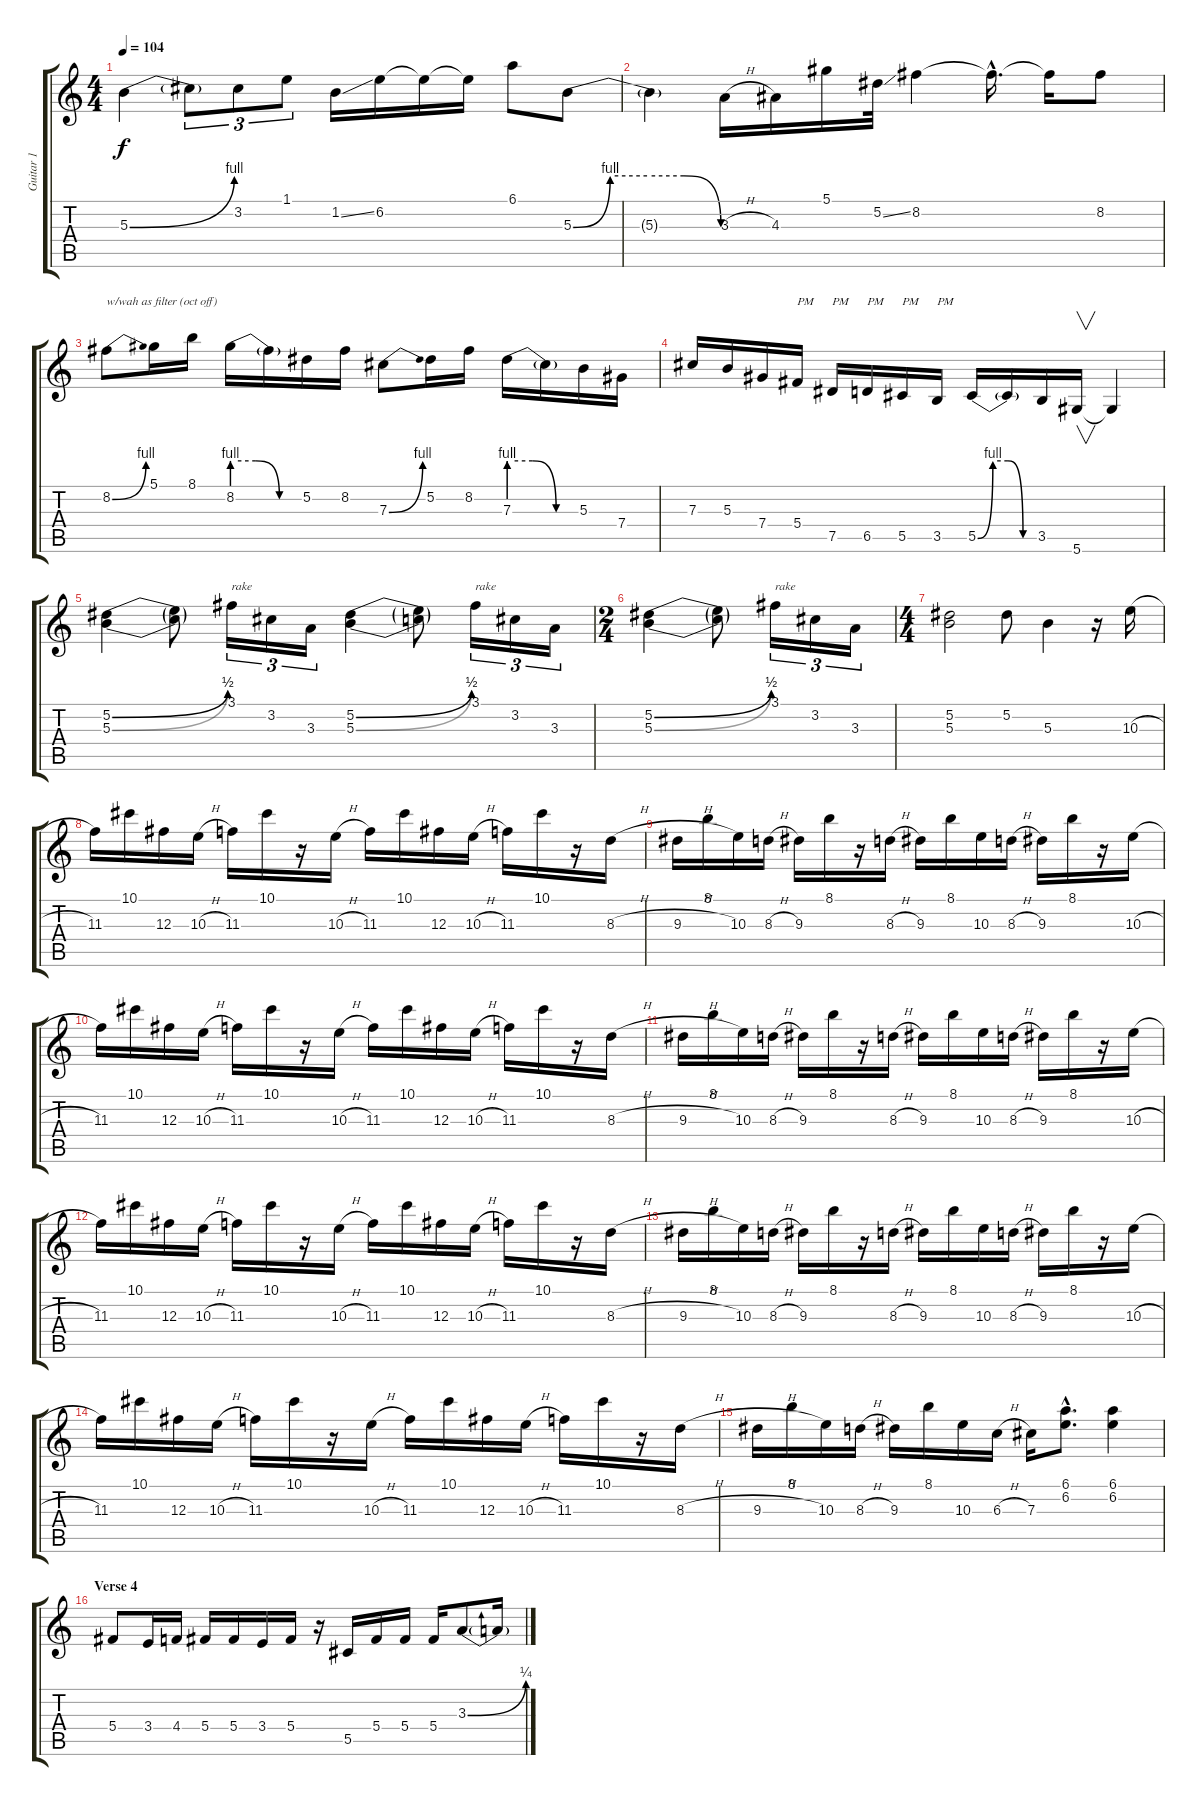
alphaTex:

\track ("Guitar 1" "Guitar 1") {instrument distortionguitar}
\staff {score tabs}
\tuning (Eb4 Bb3 Gb3 Db3 Ab2 Eb2) {hide}
\ts (4 4)
\tempo 104
\clef g2
\ks c
5.3{be (bend 0 0 60 4)}.4{dy f} 5.3{t}.8{tu (3 2)} 3.2.8{tu (3 2)} 1.1.8{tu (3 2)} 1.2{ss}.16 6.2.16 6.2{t}.16 6.2{t}.16 6.1.8 5.3{be (custom 0 0 15 4 30 4 45 4 60 0)}.8 |
5.3{t}.4 3.3{h}.16 4.3.16 5.1.16 5.2{ss}.32 8.2.4 8.2{hac t}.16{d} 8.2{t}.16 8.2.8 |
8.2{be (bend 0 0 60 4)}.8{txt "w/wah as filter (oct off)"} 5.1.16 8.1.16 8.2{be (custom 0 4 20 4 40 0 60 0)}.16 8.2{t}.16 5.2.16 8.2.16 7.3{be (bend 0 0 60 4)}.8 5.2.16 8.2.16 7.3{be (custom 0 4 20 4 40 0 60 0)}.16 7.3{t}.16 5.3.16 7.4.16 |
7.3.16 5.3.16 7.4.16 5.4.16{txt "PM"} 7.5.16{txt "PM"} 6.5.16{txt "PM"} 5.5.16{txt "PM"} 3.5.16{txt "PM"} 5.5{be (custom 0 0 15 4 30 4 45 0 60 0)}.16 5.5{t}.16 3.5.16 5.6.16{v} 5.6{t}.4 |
(5.2{be (bend 0 0 60 2)} 5.3{be (bend 0 0 60 2)}).4 (5.2{t} 5.3{t}).8 3.1.16{tu (3 2) txt "rake"} 3.2.16{tu (3 2)} 3.3.16{tu (3 2)} (5.2{be (bend 0 0 60 2)} 5.3{be (bend 0 0 60 2)}).4 (5.2{t} 5.3{t}).8 3.1.16{tu (3 2) txt "rake"} 3.2.16{tu (3 2)} 3.3.16{tu (3 2)} |
\ts (2 4)
(5.2{be (bend 0 0 60 2)} 5.3{be (bend 0 0 60 2)}).4 (5.2{t} 5.3{t}).8 3.1.16{tu (3 2) txt "rake"} 3.2.16{tu (3 2)} 3.3.16{tu (3 2)} |
\ts (4 4)
(5.2 5.3).2 5.2.8 5.3.4 r.16 10.3{h}.16 |
11.3.16 10.1.16 12.3.16 10.3{h}.16 11.3.16 10.1.16 r.16 10.3{h}.16 11.3.16 10.1.16 12.3.16 10.3{h}.16 11.3.16 10.1.16 r.16 8.3{h}.16 |
9.3{h}.16 8.1.16 10.3.16 8.3{h}.16 9.3.16 8.1.16 r.16 8.3{h}.16 9.3.16 8.1.16 10.3.16 8.3{h}.16 9.3.16 8.1.16 r.16 10.3{h}.16 |
11.3.16 10.1.16 12.3.16 10.3{h}.16 11.3.16 10.1.16 r.16 10.3{h}.16 11.3.16 10.1.16 12.3.16 10.3{h}.16 11.3.16 10.1.16 r.16 8.3{h}.16 |
9.3{h}.16 8.1.16 10.3.16 8.3{h}.16 9.3.16 8.1.16 r.16 8.3{h}.16 9.3.16 8.1.16 10.3.16 8.3{h}.16 9.3.16 8.1.16 r.16 10.3{h}.16 |
11.3.16 10.1.16 12.3.16 10.3{h}.16 11.3.16 10.1.16 r.16 10.3{h}.16 11.3.16 10.1.16 12.3.16 10.3{h}.16 11.3.16 10.1.16 r.16 8.3{h}.16 |
9.3{h}.16 8.1.16 10.3.16 8.3{h}.16 9.3.16 8.1.16 r.16 8.3{h}.16 9.3.16 8.1.16 10.3.16 8.3{h}.16 9.3.16 8.1.16 r.16 10.3{h}.16 |
11.3.16 10.1.16 12.3.16 10.3{h}.16 11.3.16 10.1.16 r.16 10.3{h}.16 11.3.16 10.1.16 12.3.16 10.3{h}.16 11.3.16 10.1.16 r.16 8.3{h}.16 |
9.3{h}.16 8.1.16 10.3.16 8.3{h}.16 9.3.16 8.1.16 10.3.16 6.3{h}.16 7.3.16 (6.1{hac} 6.2{hac}).8{d} (6.1 6.2).4 |
\section ("" "Verse 4")
5.4.8{volume 10} 3.4.16 4.4.16 5.4.16 5.4.16 3.4.16 5.4.16 r.16 5.5.16 5.4.16 5.4.16 5.4.16 3.3{be (bend 0 0 60 1)}.8 3.3{t}.16
